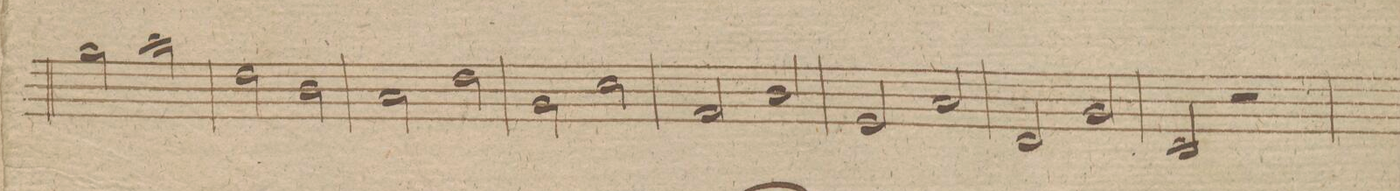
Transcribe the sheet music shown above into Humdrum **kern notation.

**kern	**dynam
*I"Trombone Baſso.	*
*clefF4	*
*k[f#]	*
*met(c|)	*
*M2/2	*
2B\	.
2c\	.
=303	=303
2F#\	.
2D\	.
=304	=304
2C\	.
2F#\	.
=305	=305
2BB\	.
2E\	.
=306	=306
2AA/	.
2D\	.
=307	=307
2GG/	.
2C/	.
=308	=308
2FF#/	.
2BB/	.
=309	=309
2EE/	.
2r	.
=310	=310
*-	*-
